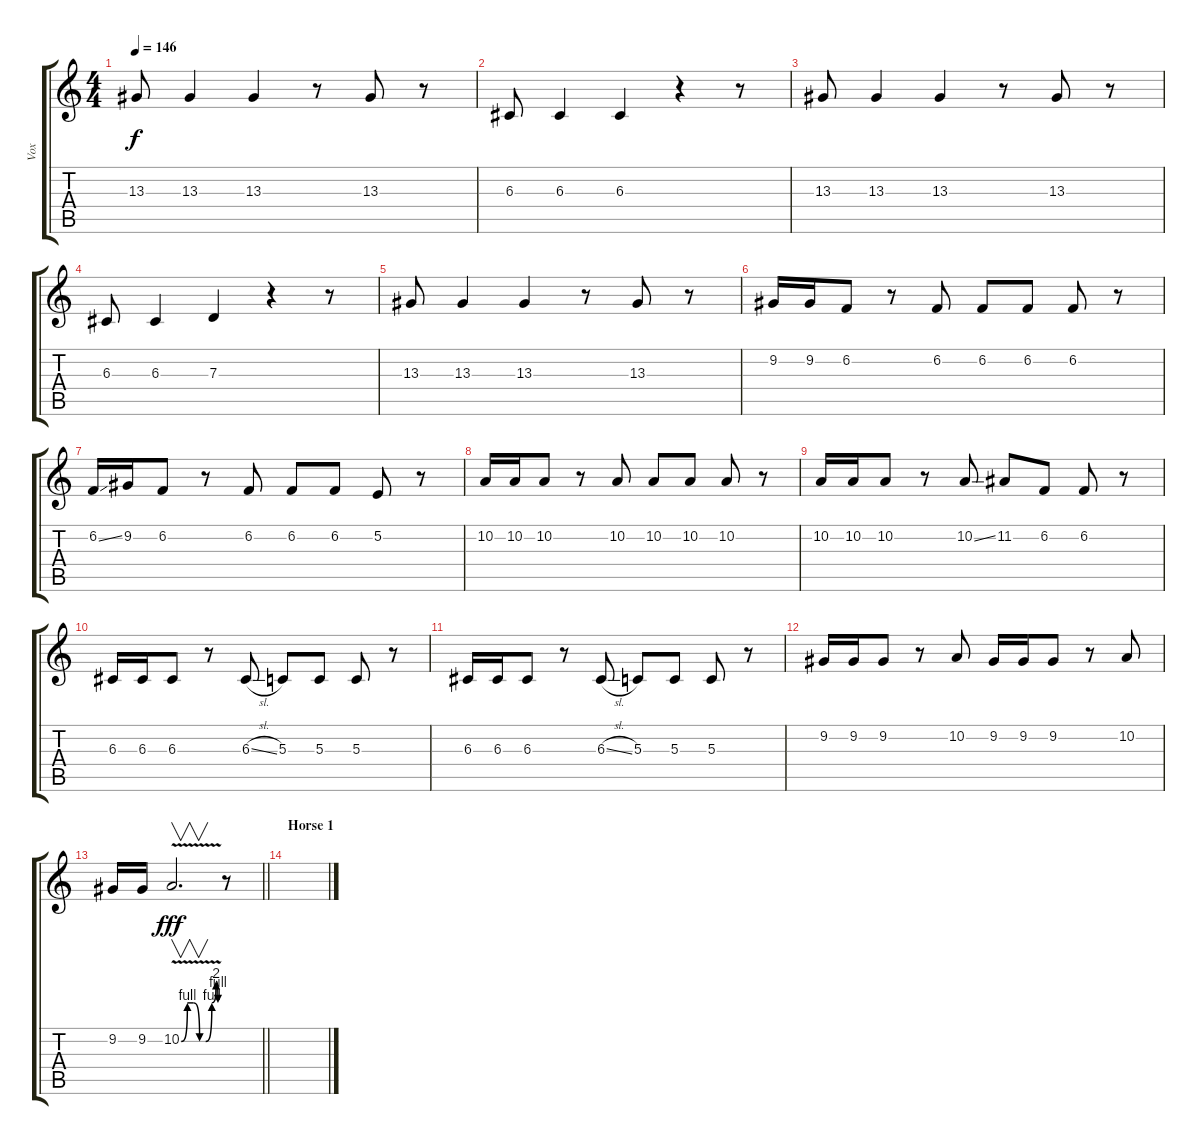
\track ("Vox" "Vox") {instrument trumpet}
\staff {score tabs}
\tuning (E4 B3 G3 D3 A2 E2) {hide}
\ts (4 4)
\tempo 146
\clef g2
\ks c
13.3.8{dy f} 13.3.4 13.3.4 r.8 13.3.8 r.8 |
6.3.8 6.3.4 6.3.4 r.4 r.8 |
13.3.8 13.3.4 13.3.4 r.8 13.3.8 r.8 |
6.3.8 6.3.4 7.3.4 r.4 r.8 |
13.3.8 13.3.4 13.3.4 r.8 13.3.8 r.8 |
9.2.16 9.2.16 6.2.8 r.8 6.2.8 6.2.8 6.2.8 6.2.8 r.8 |
6.2{ss}.16 9.2.16 6.2.8 r.8 6.2.8 6.2.8 6.2.8 5.2.8 r.8 |
10.2.16 10.2.16 10.2.8 r.8 10.2.8 10.2.8 10.2.8 10.2.8 r.8 |
10.2.16 10.2.16 10.2.8 r.8 10.2{ss}.8 11.2.8 6.2.8 6.2.8 r.8 |
6.3.16 6.3.16 6.3.8 r.8 6.3{sl}.8 5.3.8 5.3.8 5.3.8 r.8 |
6.3.16 6.3.16 6.3.8 r.8 6.3{sl}.8 5.3.8 5.3.8 5.3.8 r.8 |
9.2.16 9.2.16 9.2.8 r.8 10.2.8 9.2.16 9.2.16 9.2.8 r.8 10.2.8 |
\barLineRight lightlight
9.2.16 9.2.16 10.2{be (custom 0 0 10 4 20 4 30 0 40 0 50 4 57 8 60 4) v}.2{v d dy fff} r.8 |
\section ("" "Horse 1")
